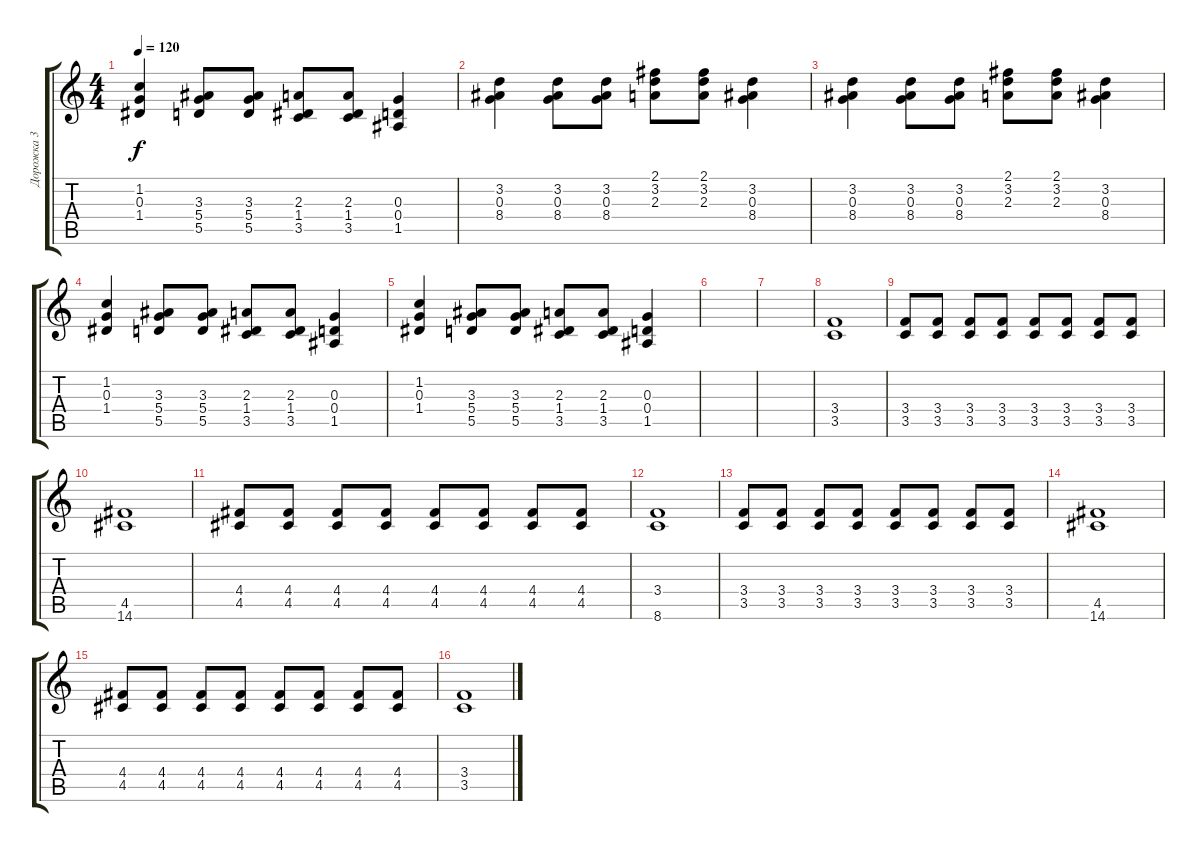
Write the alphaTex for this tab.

\track ("Дорожка 3" "Дорожка 3") {instrument distortionguitar}
\staff {score tabs}
\tuning (E4 B3 G3 D3 A2 E2) {hide}
\ts (4 4)
\tempo 120
\clef g2
\ks c
(1.2 0.3 1.4).4{dy f} (3.3 5.4 5.5).8 (3.3 5.4 5.5).8 (2.3 1.4 3.5).8 (2.3 1.4 3.5).8 (0.3 0.4 1.5).4 |
(3.2 0.3 8.4).4 (3.2 0.3 8.4).8 (3.2 0.3 8.4).8 (2.1 3.2 2.3).8 (2.1 3.2 2.3).8 (3.2 0.3 8.4).4 |
(3.2 0.3 8.4).4 (3.2 0.3 8.4).8 (3.2 0.3 8.4).8 (2.1 3.2 2.3).8 (2.1 3.2 2.3).8 (3.2 0.3 8.4).4 |
(1.2 0.3 1.4).4 (3.3 5.4 5.5).8 (3.3 5.4 5.5).8 (2.3 1.4 3.5).8 (2.3 1.4 3.5).8 (0.3 0.4 1.5).4 |
(1.2 0.3 1.4).4 (3.3 5.4 5.5).8 (3.3 5.4 5.5).8 (2.3 1.4 3.5).8 (2.3 1.4 3.5).8 (0.3 0.4 1.5).4 |
|
|
(3.4 3.5).1 |
(3.4 3.5).8 (3.4 3.5).8 (3.4 3.5).8 (3.4 3.5).8 (3.4 3.5).8 (3.4 3.5).8 (3.4 3.5).8 (3.4 3.5).8 |
(4.5 14.6).1 |
(4.4 4.5).8 (4.4 4.5).8 (4.4 4.5).8 (4.4 4.5).8 (4.4 4.5).8 (4.4 4.5).8 (4.4 4.5).8 (4.4 4.5).8 |
(3.4 8.6).1 |
(3.4 3.5).8 (3.4 3.5).8 (3.4 3.5).8 (3.4 3.5).8 (3.4 3.5).8 (3.4 3.5).8 (3.4 3.5).8 (3.4 3.5).8 |
(4.5 14.6).1 |
(4.4 4.5).8 (4.4 4.5).8 (4.4 4.5).8 (4.4 4.5).8 (4.4 4.5).8 (4.4 4.5).8 (4.4 4.5).8 (4.4 4.5).8 |
(3.4 3.5).1
